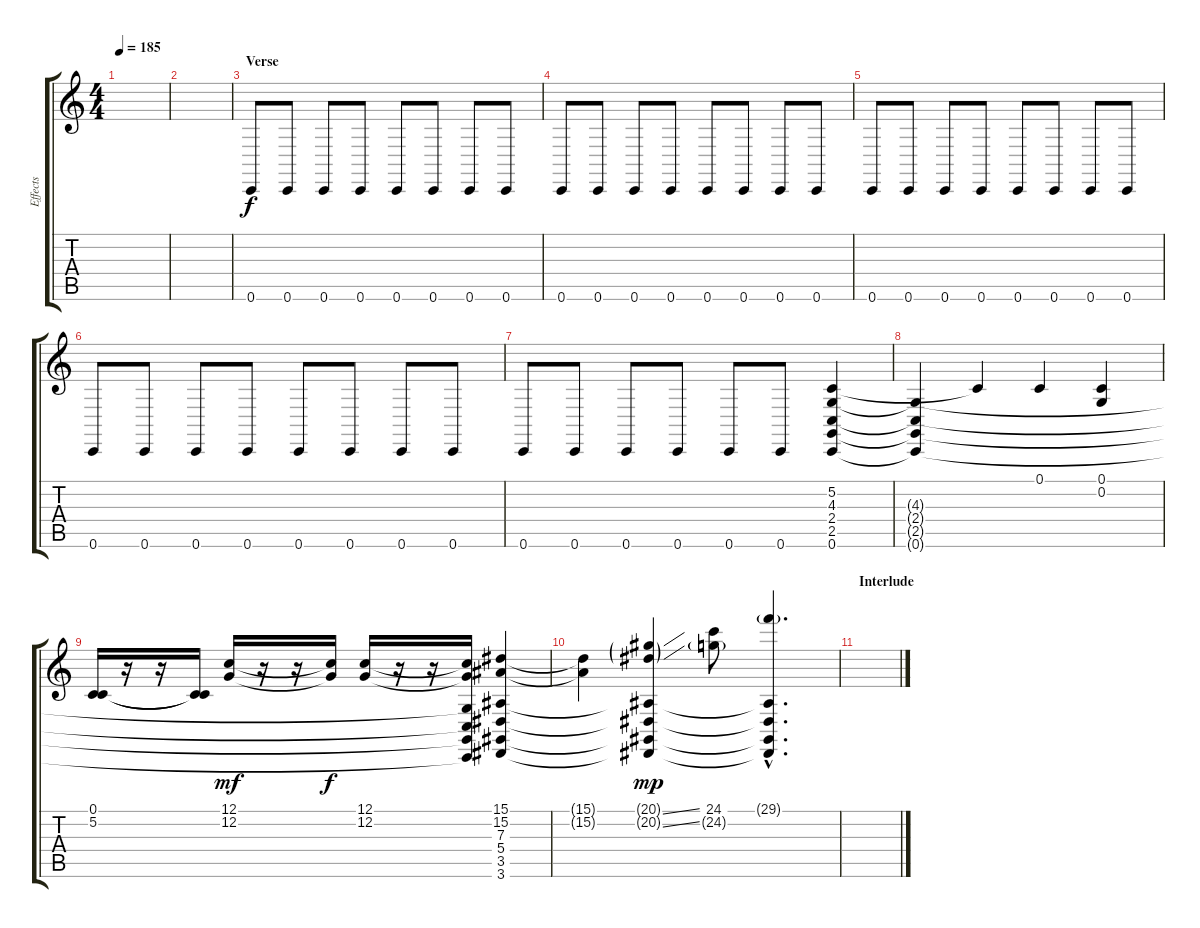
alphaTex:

\track ("Effects" "Effects") {instrument pad3polysynth}
\staff {score tabs}
\tuning (C4 G3 Eb3 Bb2 F2 C2) {hide}
\ts (4 4)
\tempo 185
\clef g2
\ks c
|
|
\section ("" "Verse")
0.6.8{dy f volume 10 instrument pad3polysynth} 0.6.8 0.6.8 0.6.8 0.6.8 0.6.8 0.6.8 0.6.8 |
0.6.8 0.6.8 0.6.8 0.6.8 0.6.8 0.6.8 0.6.8 0.6.8 |
0.6.8 0.6.8 0.6.8 0.6.8 0.6.8 0.6.8 0.6.8 0.6.8 |
0.6.8 0.6.8 0.6.8 0.6.8 0.6.8 0.6.8 0.6.8 0.6.8 |
0.6.8 0.6.8 0.6.8 0.6.8 0.6.8 0.6.8 (5.2 4.3 2.4 2.5 0.6).4 |
(4.3{t} 2.4{t} 2.5{t} 0.6{t}).4 5.2{t}.4 0.1.4 (0.1 0.2).4 |
(0.1 5.2).16{volume 5} r.16 r.16 (0.1{t} 5.2{t}).16 (12.1 12.2).16{dy mf} r.16 r.16 (12.1{t} 12.2{t}).16{dy f} (12.1 12.2).16 r.16 r.16 (12.1{t} 12.2{t} 4.3{t} 2.4{t} 2.5{t} 0.6{t}).16 (15.1 15.2 7.3 5.4 3.5 3.6).4{volume 10} |
(15.1{t} 15.2{t}).4 (20.1{ss g} 20.2{ss g} 7.3{t} 5.4{t} 3.5{t} 3.6{t}).4{dy mp} (24.1 24.2{g}).8 (29.1{g hac} 7.3{hac t} 5.4{hac t} 3.5{hac t} 3.6{hac t}).4{d} |
\section ("" "Interlude")
